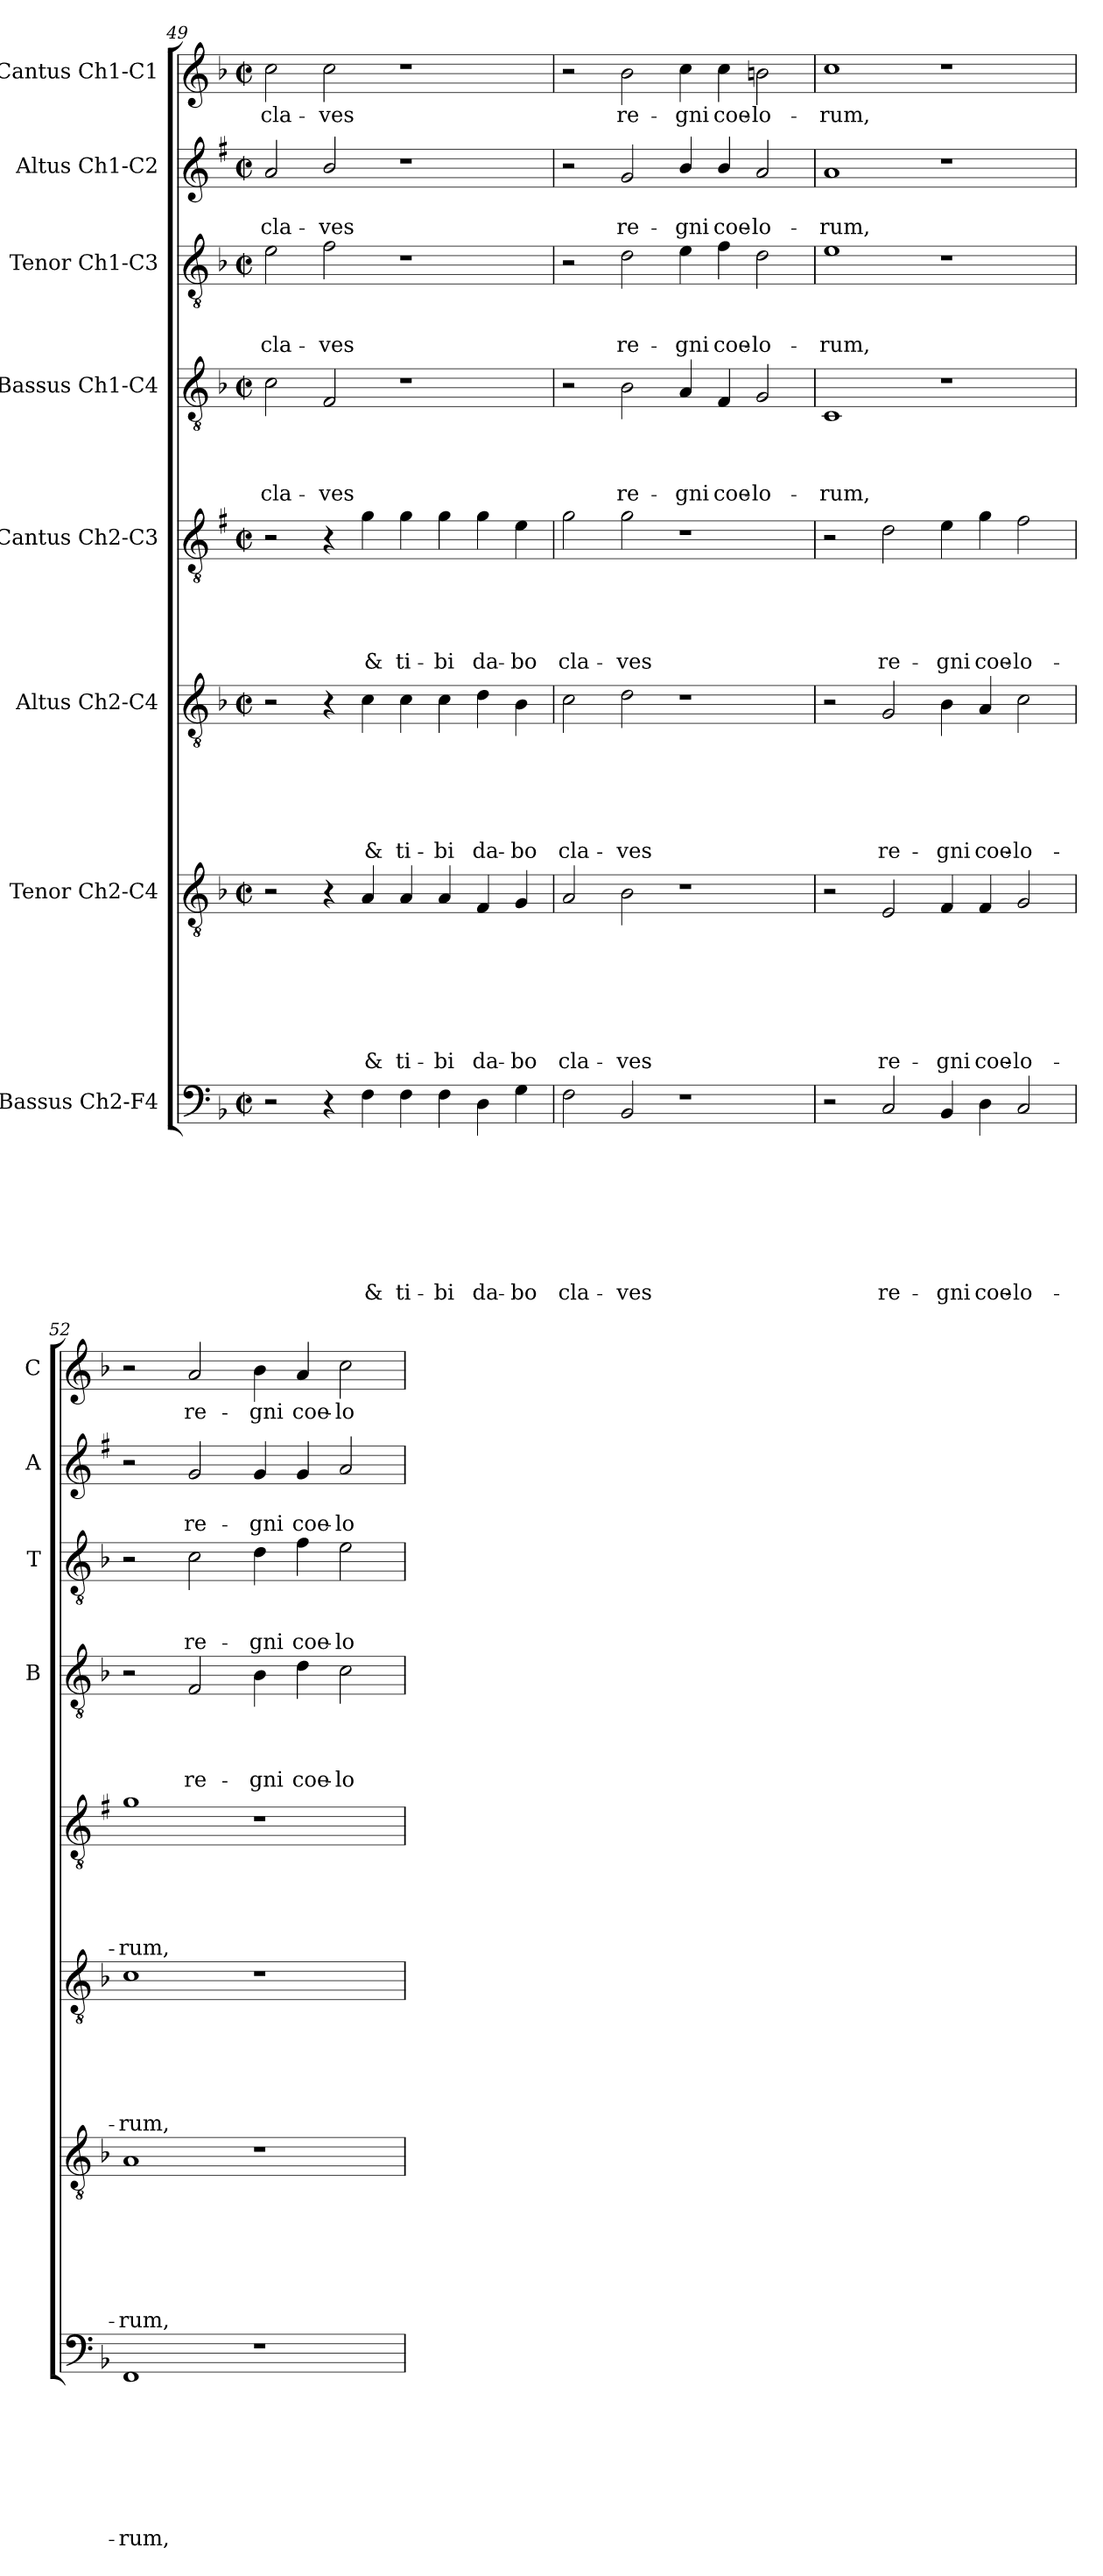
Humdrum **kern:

**kern	**text	**text	**text	**text	**text	**text	**text	**text	**kern	**text	**text	**text	**text	**text	**text	**text	**kern	**text	**text	**text	**text	**text	**text	**kern	**text	**text	**text	**text	**text	**kern	**text	**text	**text	**text	**kern	**text	**text	**text	**kern	**text	**text	**kern	**text
*part8	*part8	*part8	*part8	*part8	*part8	*part8	*part8	*part8	*part7	*part7	*part7	*part7	*part7	*part7	*part7	*part7	*part6	*part6	*part6	*part6	*part6	*part6	*part6	*part5	*part5	*part5	*part5	*part5	*part5	*part4	*part4	*part4	*part4	*part4	*part3	*part3	*part3	*part3	*part2	*part2	*part2	*part1	*part1
*staff8	*staff8	*staff8	*staff8	*staff8	*staff8	*staff8	*staff8	*staff8	*staff7	*staff7	*staff7	*staff7	*staff7	*staff7	*staff7	*staff7	*staff6	*staff6	*staff6	*staff6	*staff6	*staff6	*staff6	*staff5	*staff5	*staff5	*staff5	*staff5	*staff5	*staff4	*staff4	*staff4	*staff4	*staff4	*staff3	*staff3	*staff3	*staff3	*staff2	*staff2	*staff2	*staff1	*staff1
*I"Bassus Ch2-F4	*	*	*	*	*	*	*	*	*I"Tenor Ch2-C4	*	*	*	*	*	*	*	*I"Altus Ch2-C4	*	*	*	*	*	*	*I"Cantus Ch2-C3	*	*	*	*	*	*I"Bassus Ch1-C4	*	*	*	*	*I"Tenor Ch1-C3	*	*	*	*I"Altus Ch1-C2	*	*	*I"Cantus Ch1-C1	*
*	*	*	*	*	*	*	*	*	*	*	*	*	*	*	*	*	*	*	*	*	*	*	*	*	*	*	*	*	*	*I'B	*	*	*	*	*I'T	*	*	*	*I'A	*	*	*I'C	*
*clefF4	*	*	*	*	*	*	*	*	*clefGv2	*	*	*	*	*	*	*	*clefGv2	*	*	*	*	*	*	*clefGv2	*	*	*	*	*	*clefGv2	*	*	*	*	*clefGv2	*	*	*	*clefG2	*	*	*clefG2	*
*	*	*	*	*	*	*	*	*	*	*	*	*	*	*	*	*	*	*	*	*	*	*	*	*ITrd1c2	*	*	*	*	*	*	*	*	*	*	*	*	*	*	*ITrd1c2	*	*	*	*
*k[b-]	*	*	*	*	*	*	*	*	*k[b-]	*	*	*	*	*	*	*	*k[b-]	*	*	*	*	*	*	*k[b-]	*	*	*	*	*	*k[b-]	*	*	*	*	*k[b-]	*	*	*	*k[b-]	*	*	*k[b-]	*
*F:	*	*	*	*	*	*	*	*	*F:	*	*	*	*	*	*	*	*F:	*	*	*	*	*	*	*F:	*	*	*	*	*	*F:	*	*	*	*	*F:	*	*	*	*F:	*	*	*F:	*
*M2/2	*	*	*	*	*	*	*	*	*M2/2	*	*	*	*	*	*	*	*M2/2	*	*	*	*	*	*	*M2/2	*	*	*	*	*	*M2/2	*	*	*	*	*M2/2	*	*	*	*M2/2	*	*	*M2/2	*
*met(c|)	*	*	*	*	*	*	*	*	*met(c|)	*	*	*	*	*	*	*	*met(c|)	*	*	*	*	*	*	*met(c|)	*	*	*	*	*	*met(c|)	*	*	*	*	*met(c|)	*	*	*	*met(c|)	*	*	*met(c|)	*
=49	=49	=49	=49	=49	=49	=49	=49	=49	=49	=49	=49	=49	=49	=49	=49	=49	=49	=49	=49	=49	=49	=49	=49	=49	=49	=49	=49	=49	=49	=49	=49	=49	=49	=49	=49	=49	=49	=49	=49	=49	=49	=49	=49
!	!	!	!	!	!	!	!	!	!	!	!	!	!	!	!	!	!	!	!	!	!	!	!	!	!	!	!	!	!	!	!	!	!	!LO:LY:b	!	!	!	!LO:LY:b	!	!	!LO:LY:b	!	!LO:LY:b
2r	.	.	.	.	.	.	.	.	2r	.	.	.	.	.	.	.	2r	.	.	.	.	.	.	2r	.	.	.	.	.	2c\	.	.	.	cla-	2e\	.	.	cla-	2g/	.	cla-	2cc\	cla-
!	!	!	!	!	!	!	!	!	!	!	!	!	!	!	!	!	!	!	!	!	!	!	!	!	!	!	!	!	!	!	!	!	!	!LO:LY:b	!	!	!	!LO:LY:b	!	!	!LO:LY:b	!	!LO:LY:b
4r	.	.	.	.	.	.	.	.	4r	.	.	.	.	.	.	.	4r	.	.	.	.	.	.	4r	.	.	.	.	.	2F/	.	.	.	-ves	2f\	.	.	-ves	2a/	.	-ves	2cc\	-ves
!	!	!	!	!	!	!	!	!LO:LY:b	!	!	!	!	!	!	!	!LO:LY:b	!	!	!	!	!	!	!LO:LY:b	!	!	!	!	!	!LO:LY:b	!	!	!	!	!	!	!	!	!	!	!	!	!	!
4F\	.	.	.	.	.	.	.	&	4A/	.	.	.	.	.	.	&	4c\	.	.	.	.	.	&	4f\	.	.	.	.	&	.	.	.	.	.	.	.	.	.	.	.	.	.	.
!	!	!	!	!	!	!	!	!LO:LY:b	!	!	!	!	!	!	!	!LO:LY:b	!	!	!	!	!	!	!LO:LY:b	!	!	!	!	!	!LO:LY:b	!	!	!	!	!	!	!	!	!	!	!	!	!	!
4F\	.	.	.	.	.	.	.	ti-	4A/	.	.	.	.	.	.	ti-	4c\	.	.	.	.	.	ti-	4f\	.	.	.	.	ti-	1r	.	.	.	.	1r	.	.	.	1r	.	.	1r	.
!	!	!	!	!	!	!	!	!LO:LY:b	!	!	!	!	!	!	!	!LO:LY:b	!	!	!	!	!	!	!LO:LY:b	!	!	!	!	!	!LO:LY:b	!	!	!	!	!	!	!	!	!	!	!	!	!	!
4F\	.	.	.	.	.	.	.	-bi	4A/	.	.	.	.	.	.	-bi	4c\	.	.	.	.	.	-bi	4f\	.	.	.	.	-bi	.	.	.	.	.	.	.	.	.	.	.	.	.	.
!	!	!	!	!	!	!	!	!LO:LY:b	!	!	!	!	!	!	!	!LO:LY:b	!	!	!	!	!	!	!LO:LY:b	!	!	!	!	!	!LO:LY:b	!	!	!	!	!	!	!	!	!	!	!	!	!	!
4D\	.	.	.	.	.	.	.	da-	4F/	.	.	.	.	.	.	da-	4d\	.	.	.	.	.	da-	4f\	.	.	.	.	da-	.	.	.	.	.	.	.	.	.	.	.	.	.	.
!	!	!	!	!	!	!	!	!LO:LY:b	!	!	!	!	!	!	!	!LO:LY:b	!	!	!	!	!	!	!LO:LY:b	!	!	!	!	!	!LO:LY:b	!	!	!	!	!	!	!	!	!	!	!	!	!	!
4G\	.	.	.	.	.	.	.	-bo	4G/	.	.	.	.	.	.	-bo	4B-\	.	.	.	.	.	-bo	4d\	.	.	.	.	-bo	.	.	.	.	.	.	.	.	.	.	.	.	.	.
=50	=50	=50	=50	=50	=50	=50	=50	=50	=50	=50	=50	=50	=50	=50	=50	=50	=50	=50	=50	=50	=50	=50	=50	=50	=50	=50	=50	=50	=50	=50	=50	=50	=50	=50	=50	=50	=50	=50	=50	=50	=50	=50	=50
!	!	!	!	!	!	!	!	!LO:LY:b	!	!	!	!	!	!	!	!LO:LY:b	!	!	!	!	!	!	!LO:LY:b	!	!	!	!	!	!LO:LY:b	!	!	!	!	!	!	!	!	!	!	!	!	!	!
2F\	.	.	.	.	.	.	.	cla-	2A/	.	.	.	.	.	.	cla-	2c\	.	.	.	.	.	cla-	2f\	.	.	.	.	cla-	2r	.	.	.	.	2r	.	.	.	2r	.	.	2r	.
!	!	!	!	!	!	!	!	!LO:LY:b	!	!	!	!	!	!	!	!LO:LY:b	!	!	!	!	!	!	!LO:LY:b	!	!	!	!	!	!LO:LY:b	!	!	!	!	!LO:LY:b	!	!	!	!LO:LY:b	!	!	!LO:LY:b	!	!LO:LY:b
2BB-/	.	.	.	.	.	.	.	-ves	2B-\	.	.	.	.	.	.	-ves	2d\	.	.	.	.	.	-ves	2f\	.	.	.	.	-ves	2B-\	.	.	.	re-	2d\	.	.	re-	2f/	.	re-	2b-\	re-
!	!	!	!	!	!	!	!	!	!	!	!	!	!	!	!	!	!	!	!	!	!	!	!	!	!	!	!	!	!	!	!	!	!	!LO:LY:b	!	!	!	!LO:LY:b	!	!	!LO:LY:b	!	!LO:LY:b
1r	.	.	.	.	.	.	.	.	1r	.	.	.	.	.	.	.	1r	.	.	.	.	.	.	1r	.	.	.	.	.	4A/	.	.	.	-gni	4e\	.	.	-gni	4a/	.	-gni	4cc\	-gni
!	!	!	!	!	!	!	!	!	!	!	!	!	!	!	!	!	!	!	!	!	!	!	!	!	!	!	!	!	!	!	!	!	!	!LO:LY:b	!	!	!	!LO:LY:b	!	!	!LO:LY:b	!	!LO:LY:b
.	.	.	.	.	.	.	.	.	.	.	.	.	.	.	.	.	.	.	.	.	.	.	.	.	.	.	.	.	.	4F/	.	.	.	coe-	4f\	.	.	coe-	4a/	.	coe-	4cc\	coe-
!	!	!	!	!	!	!	!	!	!	!	!	!	!	!	!	!	!	!	!	!	!	!	!	!	!	!	!	!	!	!	!	!	!	!LO:LY:b	!	!	!	!LO:LY:b	!	!	!LO:LY:b	!	!LO:LY:b
.	.	.	.	.	.	.	.	.	.	.	.	.	.	.	.	.	.	.	.	.	.	.	.	.	.	.	.	.	.	2G/	.	.	.	-lo-	2d\	.	.	-lo-	2g/	.	-lo-	2bn\	-lo-
!!LO:PB:g=z
=51	=51	=51	=51	=51	=51	=51	=51	=51	=51	=51	=51	=51	=51	=51	=51	=51	=51	=51	=51	=51	=51	=51	=51	=51	=51	=51	=51	=51	=51	=51	=51	=51	=51	=51	=51	=51	=51	=51	=51	=51	=51	=51	=51
!	!	!	!	!	!	!	!	!	!	!	!	!	!	!	!	!	!	!	!	!	!	!	!	!	!	!	!	!	!	!	!	!	!	!LO:LY:b	!	!	!	!LO:LY:b	!	!	!LO:LY:b	!	!LO:LY:b
2r	.	.	.	.	.	.	.	.	2r	.	.	.	.	.	.	.	2r	.	.	.	.	.	.	2r	.	.	.	.	.	1C	.	.	.	-rum,	1e	.	.	-rum,	1g	.	-rum,	1cc	-rum,
!	!	!	!	!	!	!	!	!LO:LY:b	!	!	!	!	!	!	!	!LO:LY:b	!	!	!	!	!	!	!LO:LY:b	!	!	!	!	!	!LO:LY:b	!	!	!	!	!	!	!	!	!	!	!	!	!	!
2C/	.	.	.	.	.	.	.	re-	2E/	.	.	.	.	.	.	re-	2G/	.	.	.	.	.	re-	2c\	.	.	.	.	re-	.	.	.	.	.	.	.	.	.	.	.	.	.	.
!	!	!	!	!	!	!	!	!LO:LY:b	!	!	!	!	!	!	!	!LO:LY:b	!	!	!	!	!	!	!LO:LY:b	!	!	!	!	!	!LO:LY:b	!	!	!	!	!	!	!	!	!	!	!	!	!	!
4BB-/	.	.	.	.	.	.	.	-gni	4F/	.	.	.	.	.	.	-gni	4B-\	.	.	.	.	.	-gni	4d\	.	.	.	.	-gni	1r	.	.	.	.	1r	.	.	.	1r	.	.	1r	.
!	!	!	!	!	!	!	!	!LO:LY:b	!	!	!	!	!	!	!	!LO:LY:b	!	!	!	!	!	!	!LO:LY:b	!	!	!	!	!	!LO:LY:b	!	!	!	!	!	!	!	!	!	!	!	!	!	!
4D\	.	.	.	.	.	.	.	coe-	4F/	.	.	.	.	.	.	coe-	4A/	.	.	.	.	.	coe-	4f\	.	.	.	.	coe-	.	.	.	.	.	.	.	.	.	.	.	.	.	.
!	!	!	!	!	!	!	!	!LO:LY:b	!	!	!	!	!	!	!	!LO:LY:b	!	!	!	!	!	!	!LO:LY:b	!	!	!	!	!	!LO:LY:b	!	!	!	!	!	!	!	!	!	!	!	!	!	!
2C/	.	.	.	.	.	.	.	-lo-	2G/	.	.	.	.	.	.	-lo-	2c\	.	.	.	.	.	-lo-	2e\	.	.	.	.	-lo-	.	.	.	.	.	.	.	.	.	.	.	.	.	.
=52	=52	=52	=52	=52	=52	=52	=52	=52	=52	=52	=52	=52	=52	=52	=52	=52	=52	=52	=52	=52	=52	=52	=52	=52	=52	=52	=52	=52	=52	=52	=52	=52	=52	=52	=52	=52	=52	=52	=52	=52	=52	=52	=52
!	!	!	!	!	!	!	!	!LO:LY:b	!	!	!	!	!	!	!	!LO:LY:b	!	!	!	!	!	!	!LO:LY:b	!	!	!	!	!	!LO:LY:b	!	!	!	!	!	!	!	!	!	!	!	!	!	!
1FF	.	.	.	.	.	.	.	-rum,	1A	.	.	.	.	.	.	-rum,	1c	.	.	.	.	.	-rum,	1f	.	.	.	.	-rum,	2r	.	.	.	.	2r	.	.	.	2r	.	.	2r	.
!	!	!	!	!	!	!	!	!	!	!	!	!	!	!	!	!	!	!	!	!	!	!	!	!	!	!	!	!	!	!	!	!	!	!LO:LY:b	!	!	!	!LO:LY:b	!	!	!LO:LY:b	!	!LO:LY:b
.	.	.	.	.	.	.	.	.	.	.	.	.	.	.	.	.	.	.	.	.	.	.	.	.	.	.	.	.	.	2F/	.	.	.	re-	2c\	.	.	re-	2f/	.	re-	2a/	re-
!	!	!	!	!	!	!	!	!	!	!	!	!	!	!	!	!	!	!	!	!	!	!	!	!	!	!	!	!	!	!	!	!	!	!LO:LY:b	!	!	!	!LO:LY:b	!	!	!LO:LY:b	!	!LO:LY:b
1r	.	.	.	.	.	.	.	.	1r	.	.	.	.	.	.	.	1r	.	.	.	.	.	.	1r	.	.	.	.	.	4B-\	.	.	.	-gni	4d\	.	.	-gni	4f/	.	-gni	4b-\	-gni
!	!	!	!	!	!	!	!	!	!	!	!	!	!	!	!	!	!	!	!	!	!	!	!	!	!	!	!	!	!	!	!	!	!	!LO:LY:b	!	!	!	!LO:LY:b	!	!	!LO:LY:b	!	!LO:LY:b
.	.	.	.	.	.	.	.	.	.	.	.	.	.	.	.	.	.	.	.	.	.	.	.	.	.	.	.	.	.	4d\	.	.	.	coe-	4f\	.	.	coe-	4f/	.	coe-	4a/	coe-
!	!	!	!	!	!	!	!	!	!	!	!	!	!	!	!	!	!	!	!	!	!	!	!	!	!	!	!	!	!	!	!	!	!	!LO:LY:b	!	!	!	!LO:LY:b	!	!	!LO:LY:b	!	!LO:LY:b
.	.	.	.	.	.	.	.	.	.	.	.	.	.	.	.	.	.	.	.	.	.	.	.	.	.	.	.	.	.	2c\	.	.	.	-lo-	2e\	.	.	-lo-	2g/	.	-lo-	2cc\	-lo-
=	=	=	=	=	=	=	=	=	=	=	=	=	=	=	=	=	=	=	=	=	=	=	=	=	=	=	=	=	=	=	=	=	=	=	=	=	=	=	=	=	=	=	=
*-	*-	*-	*-	*-	*-	*-	*-	*-	*-	*-	*-	*-	*-	*-	*-	*-	*-	*-	*-	*-	*-	*-	*-	*-	*-	*-	*-	*-	*-	*-	*-	*-	*-	*-	*-	*-	*-	*-	*-	*-	*-	*-	*-
